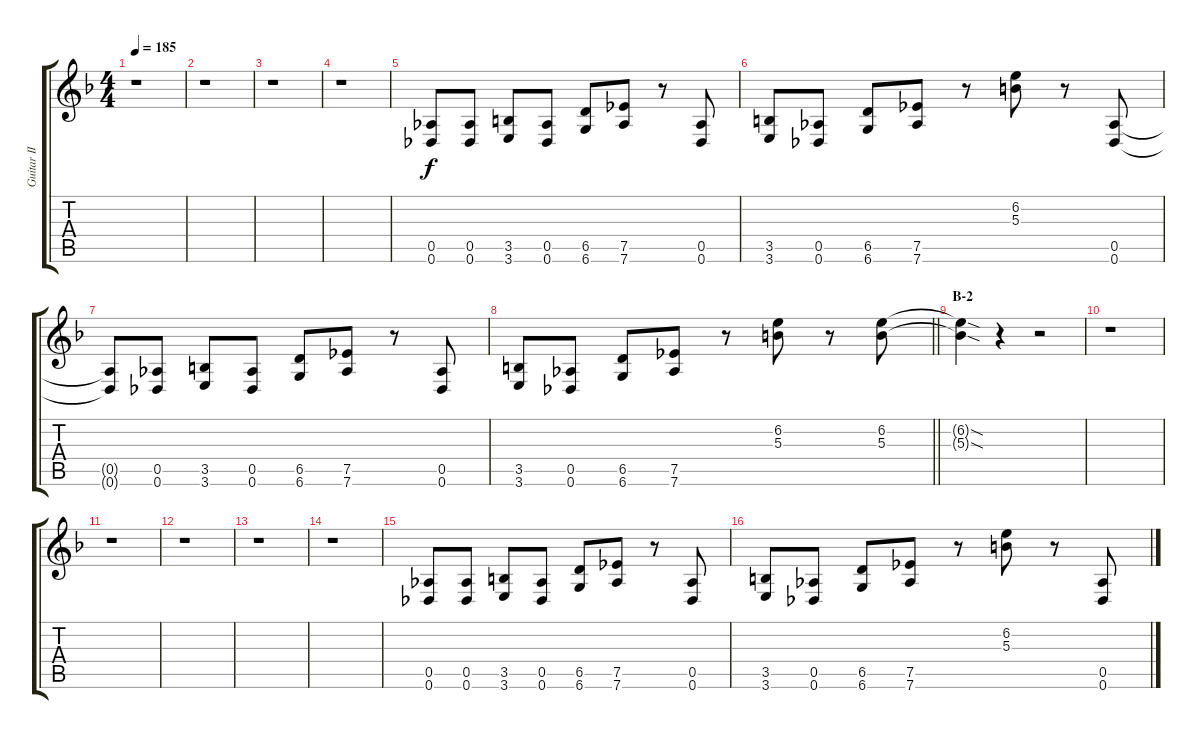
\track ("Guitar II" "Guitar II") {instrument overdrivenguitar}
\staff {score tabs}
\tuning (Eb4 Bb3 Gb3 Db3 Ab2 Db2) {hide}
\ts (4 4)
\tempo 185
\clef g2
\ks f
r.1{dy f} |
r.1 |
r.1 |
r.1 |
(0.5 0.6).8 (0.5 0.6).8 (3.5 3.6).8 (0.5 0.6).8 (6.5 6.6).8 (7.5 7.6).8 r.8 (0.5 0.6).8 |
(3.5 3.6).8 (0.5 0.6).8 (6.5 6.6).8 (7.5 7.6).8 r.8 (6.2 5.3).8 r.8 (0.5 0.6).8 |
(0.5{t} 0.6{t}).8 (0.5 0.6).8 (3.5 3.6).8 (0.5 0.6).8 (6.5 6.6).8 (7.5 7.6).8 r.8 (0.5 0.6).8 |
\barLineRight lightlight
(3.5 3.6).8 (0.5 0.6).8 (6.5 6.6).8 (7.5 7.6).8 r.8 (6.2 5.3).8 r.8 (6.2 5.3).8 |
\section ("" "B-2")
(6.2{sod t} 5.3{sod t}).4 r.4 r.2 |
r.1 |
r.1 |
r.1 |
r.1 |
r.1 |
(0.5 0.6).8 (0.5 0.6).8 (3.5 3.6).8 (0.5 0.6).8 (6.5 6.6).8 (7.5 7.6).8 r.8 (0.5 0.6).8 |
(3.5 3.6).8 (0.5 0.6).8 (6.5 6.6).8 (7.5 7.6).8 r.8 (6.2 5.3).8 r.8 (0.5 0.6).8
